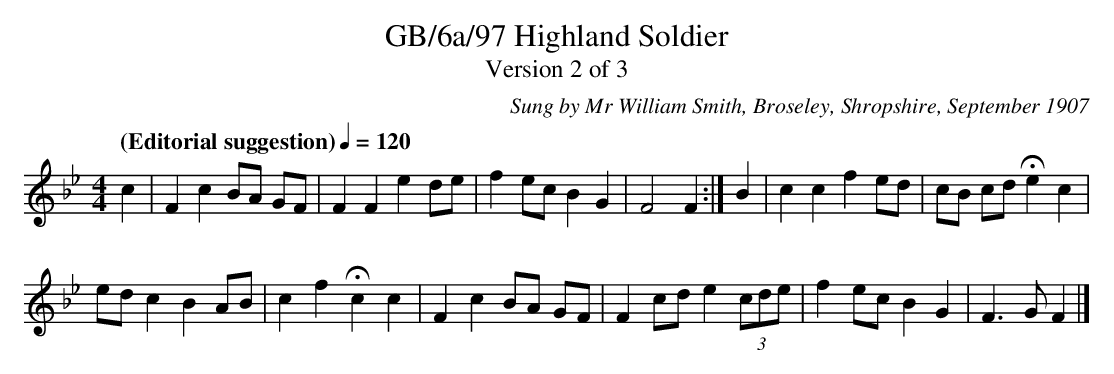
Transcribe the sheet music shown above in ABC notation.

X:1
T:GB/6a/97 Highland Soldier
T:Version 2 of 3
C:Sung by Mr William Smith, Broseley, Shropshire, September 1907
M:4/4
L:1/8
Q:"(Editorial suggestion)" 1/4=120
K:Fmix
c2 | F2 c2 BA GF | F2 F2 e2 de | f2 ec B2 G2 | F4 F2 :| B2 | c2 c2 f2 ed | cB cd He2 c2 |
ed c2 B2 AB | c2 f2 Hc2 c2 | F2 c2 BA GF | F2 cd e2 (3cde | f2 ec B2 G2 | F3 G F2 |]
